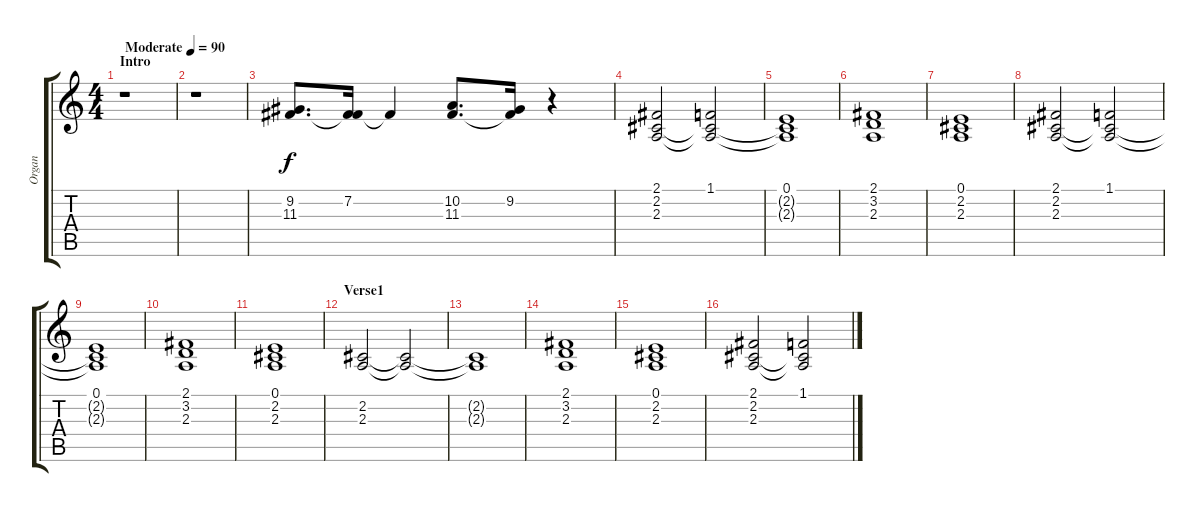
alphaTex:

\track ("Organ" "Organ") {instrument drawbarorgan}
\staff {score tabs}
\tuning (E4 B3 G3 D3 A2 E2) {hide}
\ts (4 4)
\section ("" "Intro")
\tempo (90 "Moderate")
\clef g2
\ks c
r.1{dy f instrument drawbarorgan} |
r.1 |
(9.2 11.3).8{d} (7.2 11.3{t}).16 7.2{t}.4 (10.2 11.3).8{d} (9.2 11.3{t}).16 r.4 |
(2.1 2.2 2.3).2 (1.1 2.2{t} 2.3{t}).2 |
(0.1 2.2{t} 2.3{t}).1 |
(2.1 3.2 2.3).1 |
(0.1 2.2 2.3).1 |
(2.1 2.2 2.3).2 (1.1 2.2{t} 2.3{t}).2 |
(0.1 2.2{t} 2.3{t}).1 |
(2.1 3.2 2.3).1 |
(0.1 2.2 2.3).1 |
\section ("" "Verse1")
(2.2 2.3).2 (2.2{t} 2.3{t}).2 |
(2.2{t} 2.3{t}).1 |
(2.1 3.2 2.3).1 |
(0.1 2.2 2.3).1 |
(2.1 2.2 2.3).2 (1.1 2.2{t} 2.3{t}).2
